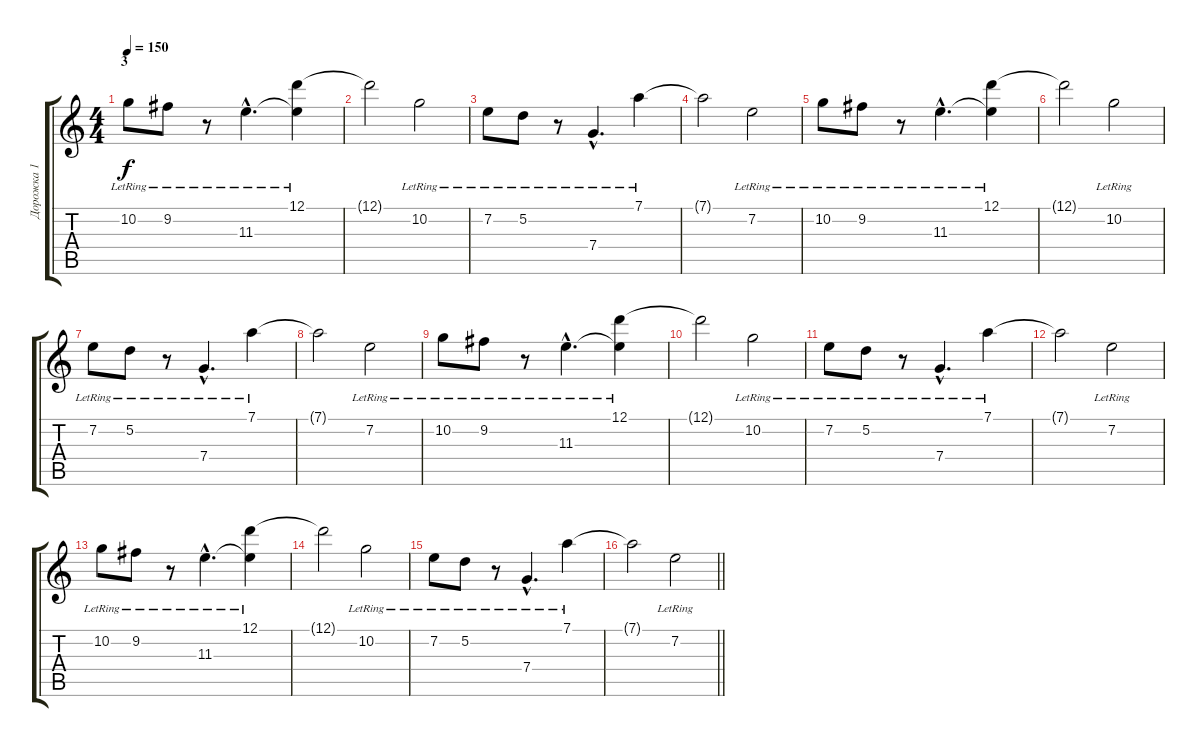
\track ("Дорожка 1" "Дорожка 1") {instrument acousticguitarsteel}
\staff {score tabs}
\tuning (D4 A3 F3 C3 G2 C2) {hide}
\ts (4 4)
\section ("" "3")
\tempo 150
\clef g2
\ks c
10.2{lr}.8{dy f} 9.2{lr}.8 r.8 11.3{hac lr}.4{d} (12.1{lr} 11.3{t}).4 |
12.1{t}.2 10.2{lr}.2 |
7.2{lr}.8 5.2{lr}.8 r.8 7.4{hac lr}.4{d} 7.1{lr}.4 |
7.1{t}.2 7.2{lr}.2 |
10.2{lr}.8 9.2{lr}.8 r.8 11.3{hac lr}.4{d} (12.1{lr} 11.3{t}).4 |
12.1{t}.2 10.2{lr}.2 |
7.2{lr}.8 5.2{lr}.8 r.8 7.4{hac lr}.4{d} 7.1{lr}.4 |
7.1{t}.2 7.2{lr}.2 |
10.2{lr}.8 9.2{lr}.8 r.8 11.3{hac lr}.4{d} (12.1{lr} 11.3{t}).4 |
12.1{t}.2 10.2{lr}.2 |
7.2{lr}.8 5.2{lr}.8 r.8 7.4{hac lr}.4{d} 7.1{lr}.4 |
7.1{t}.2 7.2{lr}.2 |
10.2{lr}.8 9.2{lr}.8 r.8 11.3{hac lr}.4{d} (12.1{lr} 11.3{t}).4 |
12.1{t}.2 10.2{lr}.2 |
7.2{lr}.8 5.2{lr}.8 r.8 7.4{hac lr}.4{d} 7.1{lr}.4 |
\barLineRight lightlight
7.1{t}.2 7.2{lr}.2
